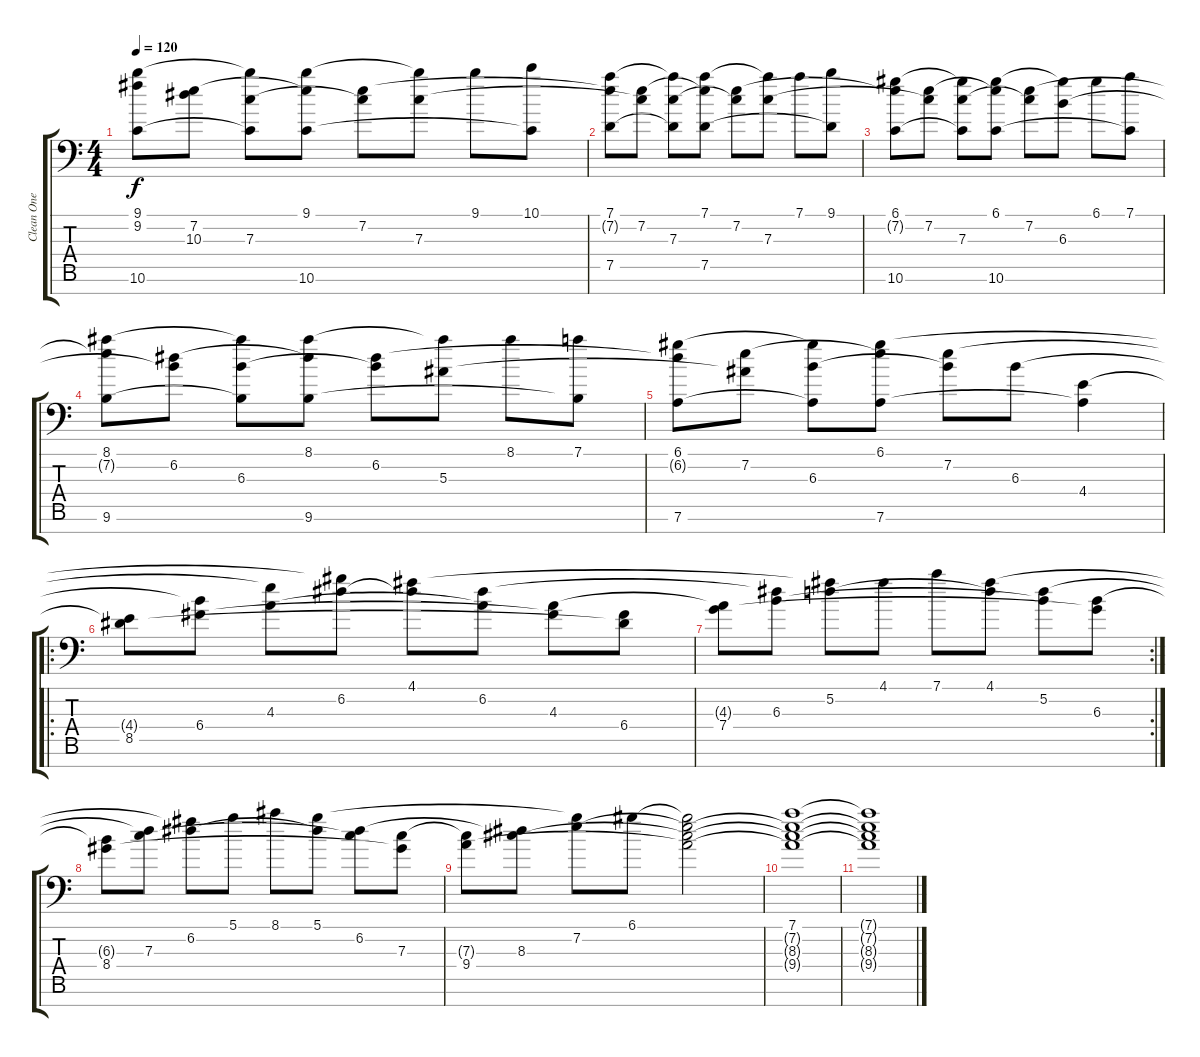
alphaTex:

\track ("Clean One" "Clean One") {instrument acousticguitarnylon}
\staff {score tabs}
\tuning (D4 A3 F3 C3 G2 D2 A1) {hide}
\ts (4 4)
\tempo 120
\clef f4
\ks c
(9.1 9.2{t} 10.6).8{dy f} (7.2 10.3{t}).8 (9.1{t} 7.3 10.6{t}).8 (9.1 7.2{t} 10.6).8 (7.2 7.3{t}).8 (9.1{t} 7.3).8 9.1.8 (10.1 10.6{t}).8 |
(7.1 7.2{t} 7.5).8 (7.2 7.3{t}).8 (7.1{t} 7.3 7.5{t}).8 (7.1 7.2{t} 7.5).8 (7.2 7.3{t}).8 (7.1{t} 7.3).8 7.1.8 (9.1 7.5{t}).8 |
(6.1 7.2{t} 10.6).8 (7.2 7.3{t}).8 (6.1{t} 7.3 10.6{t}).8 (6.1 7.2{t} 10.6).8 (7.2 7.3{t}).8 (6.1{t} 6.3).8 6.1.8 (7.1 10.6{t}).8 |
(8.1 7.2{t} 9.6).8 (6.2 6.3{t}).8 (8.1{t} 6.3 9.6{t}).8 (8.1 6.2{t} 9.6).8 (6.2 6.3{t}).8 (8.1{t} 5.3).8 8.1.8 (7.1 9.6{t}).8 |
(6.1 6.2{t} 7.6).8 (7.2 5.3{t}).8 (6.1{t} 6.3 7.6{t}).8 (6.1 7.2{t} 7.6).8 (7.2 6.3{t}).8 6.3.8 (4.4 7.6{t}).4 |
\ro
(4.4{t} 8.5).8 (6.3{t} 6.4).8 (7.2{t} 4.3).8 (6.1{t} 6.2).8 (4.1 6.2{t}).8 (6.2 4.3{t}).8 (4.3 6.4{t}).8 (6.4 8.5{t}).8 |
\rc 2
(4.3{t} 7.4).8 (6.2{t} 6.3).8 (4.1{t} 5.2).8 4.1.8 7.1.8 (4.1 5.2{t}).8 (5.2 6.3{t}).8 (6.3 7.4{t}).8 |
(6.3{t} 8.4).8 (5.2{t} 7.3).8 (4.1{t} 6.2).8 5.1.8 8.1.8 (5.1 6.2{t}).8 (6.2 7.3{t}).8 (7.3 8.4{t}).8 |
(7.3{t} 9.4).8 (6.2{t} 8.3).8 (5.1{t} 7.2).8 6.1.8 (6.1{t} 7.2{t} 8.3{t} 9.4{t}).2 |
(7.1 7.2{t} 8.3{t} 9.4{t}).1 |
(7.1{t} 7.2{t} 8.3{t} 9.4{t}).1
